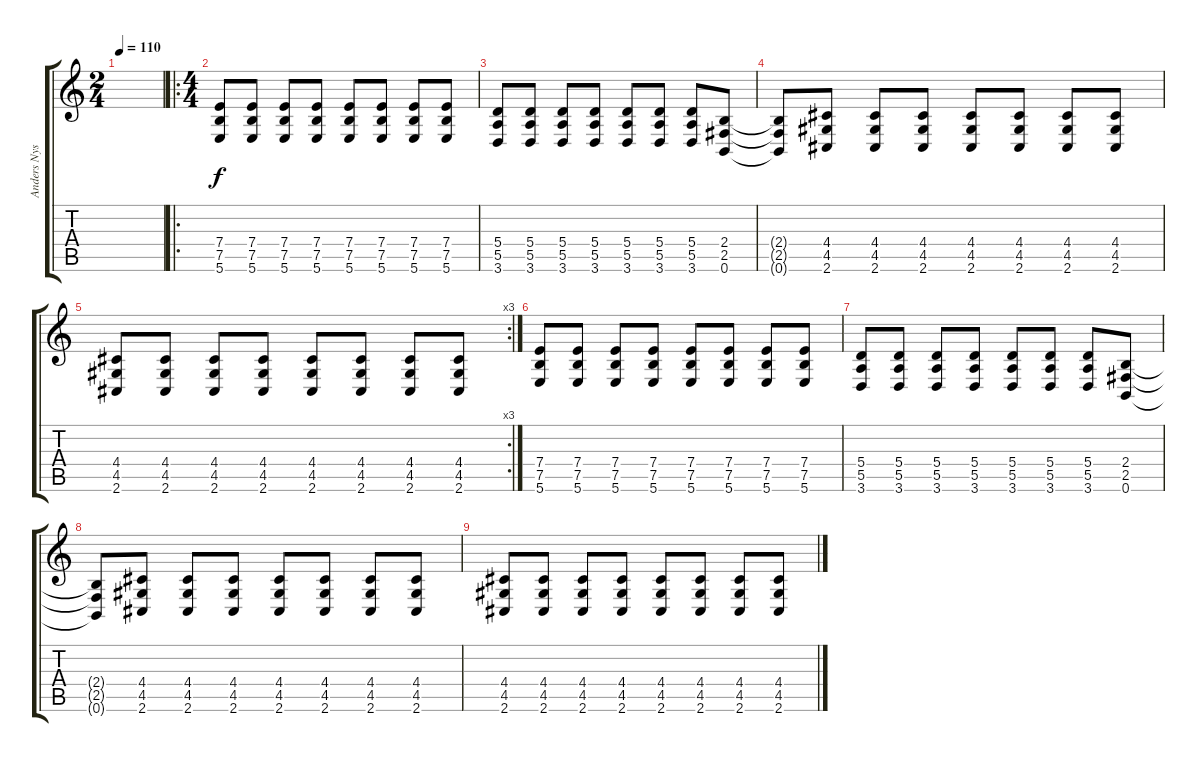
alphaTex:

\track ("Anders Nystrom" "Anders Nys") {instrument distortionguitar}
\staff {score tabs}
\tuning (B3 Gb3 D3 A2 E2 B1) {hide}
\ts (2 4)
\tempo 110
\clef g2
\ks c
|
\ro
\ts (4 4)
(7.4 7.5 5.6).8 (7.4 7.5 5.6).8 (7.4 7.5 5.6).8 (7.4 7.5 5.6).8 (7.4 7.5 5.6).8 (7.4 7.5 5.6).8 (7.4 7.5 5.6).8 (7.4 7.5 5.6).8 |
(5.4 5.5 3.6).8 (5.4 5.5 3.6).8 (5.4 5.5 3.6).8 (5.4 5.5 3.6).8 (5.4 5.5 3.6).8 (5.4 5.5 3.6).8 (5.4 5.5 3.6).8 (2.4 2.5 0.6).8 |
(2.4{t} 2.5{t} 0.6{t}).8 (4.4 4.5 2.6).8 (4.4 4.5 2.6).8 (4.4 4.5 2.6).8 (4.4 4.5 2.6).8 (4.4 4.5 2.6).8 (4.4 4.5 2.6).8 (4.4 4.5 2.6).8 |
\rc 3
(4.4 4.5 2.6).8 (4.4 4.5 2.6).8 (4.4 4.5 2.6).8 (4.4 4.5 2.6).8 (4.4 4.5 2.6).8 (4.4 4.5 2.6).8 (4.4 4.5 2.6).8 (4.4 4.5 2.6).8 |
(7.4 7.5 5.6).8 (7.4 7.5 5.6).8 (7.4 7.5 5.6).8 (7.4 7.5 5.6).8 (7.4 7.5 5.6).8 (7.4 7.5 5.6).8 (7.4 7.5 5.6).8 (7.4 7.5 5.6).8 |
(5.4 5.5 3.6).8 (5.4 5.5 3.6).8 (5.4 5.5 3.6).8 (5.4 5.5 3.6).8 (5.4 5.5 3.6).8 (5.4 5.5 3.6).8 (5.4 5.5 3.6).8 (2.4 2.5 0.6).8 |
(2.4{t} 2.5{t} 0.6{t}).8 (4.4 4.5 2.6).8 (4.4 4.5 2.6).8 (4.4 4.5 2.6).8 (4.4 4.5 2.6).8 (4.4 4.5 2.6).8 (4.4 4.5 2.6).8 (4.4 4.5 2.6).8 |
(4.4 4.5 2.6).8 (4.4 4.5 2.6).8 (4.4 4.5 2.6).8 (4.4 4.5 2.6).8 (4.4 4.5 2.6).8 (4.4 4.5 2.6).8 (4.4 4.5 2.6).8 (4.4 4.5 2.6).8
